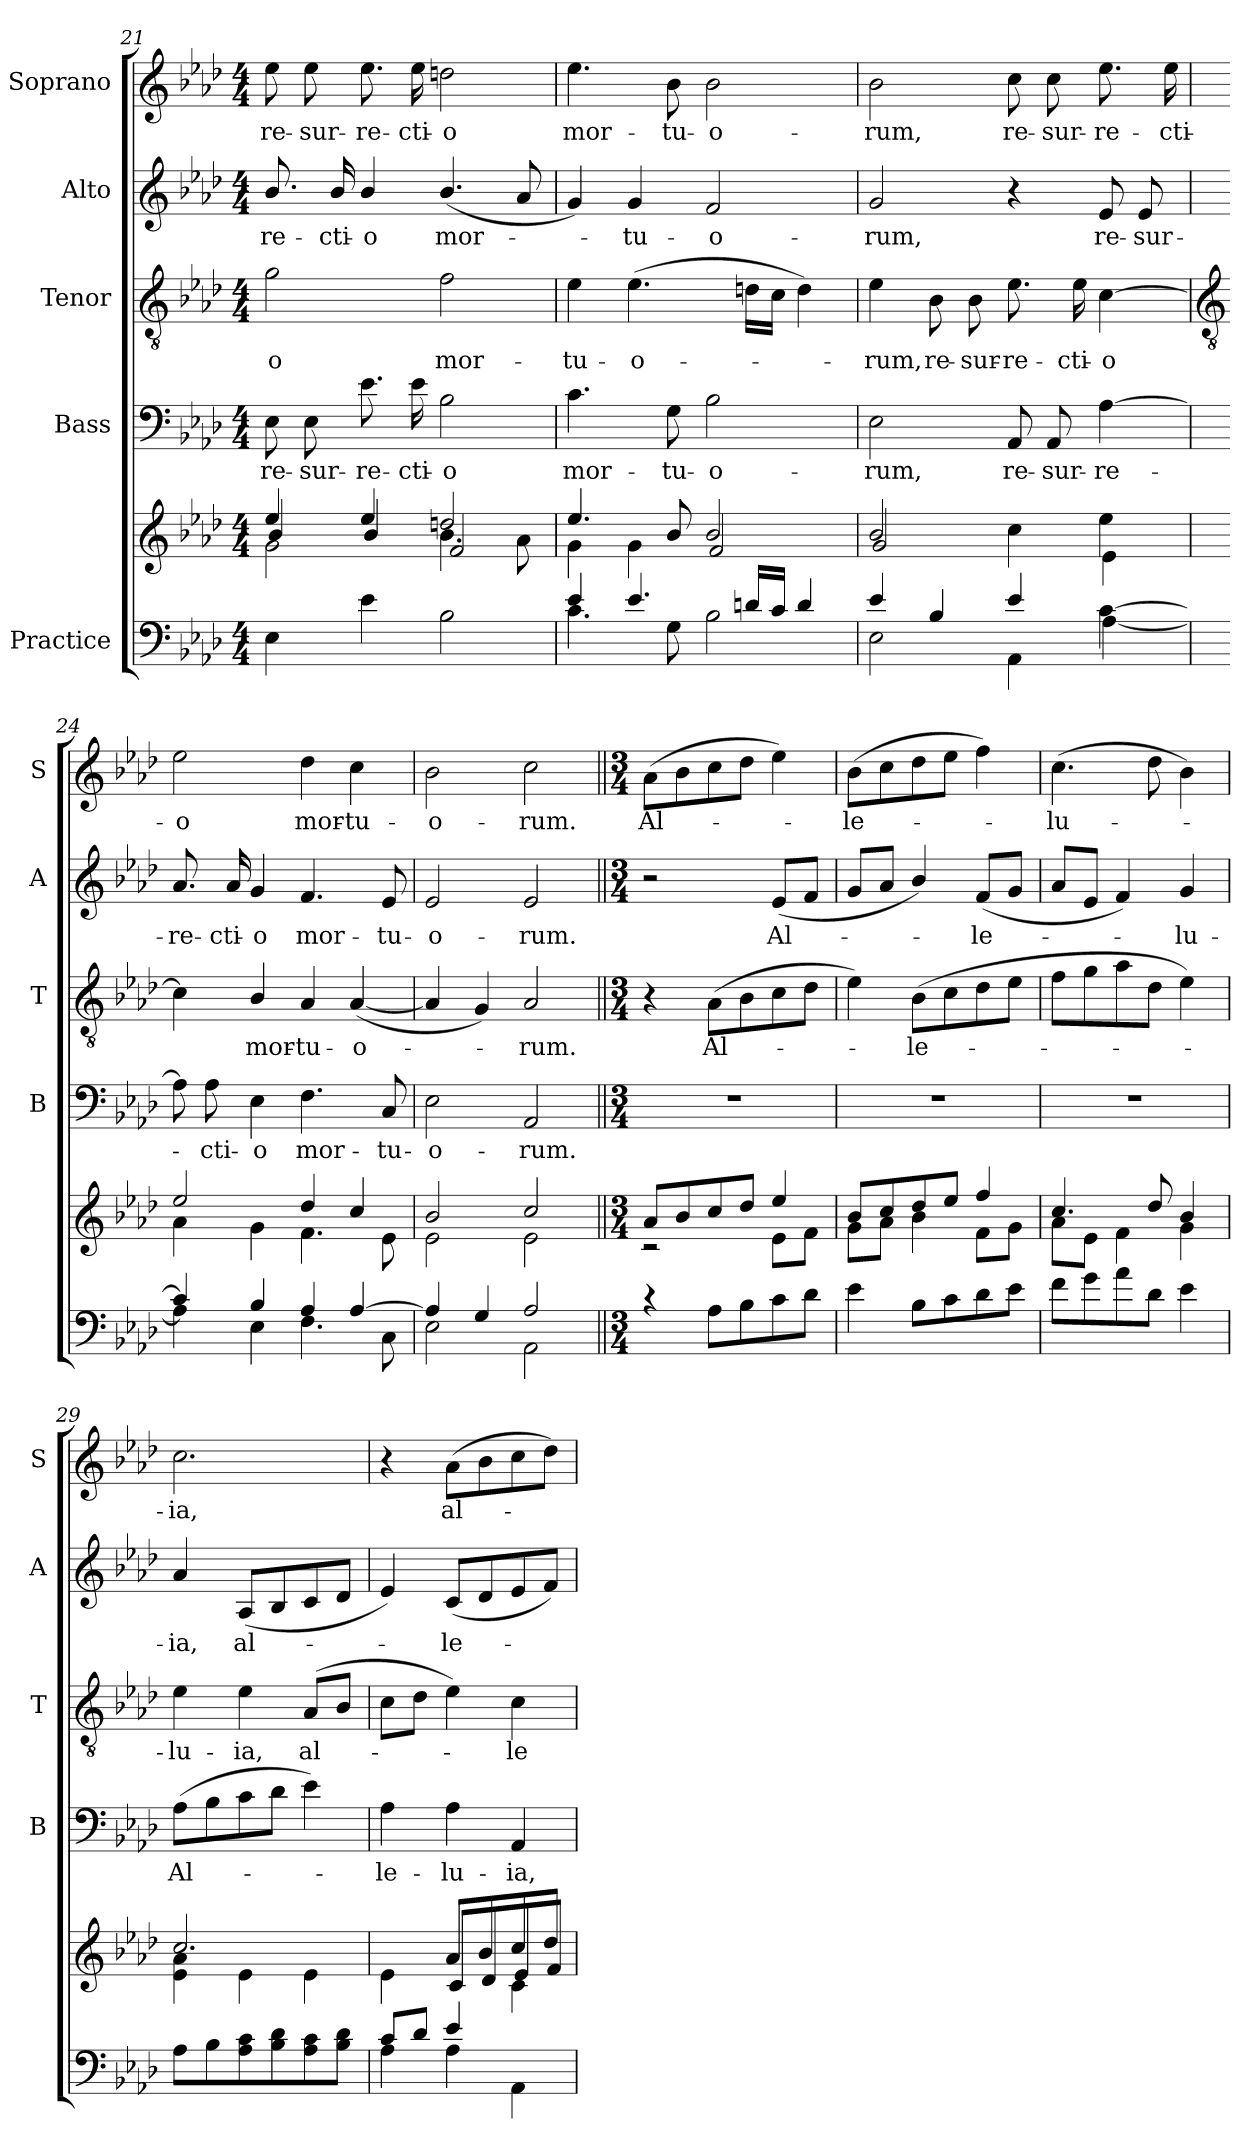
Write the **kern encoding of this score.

**kern	**kern	**kern	**text	**kern	**text	**kern	**text	**kern	**text
*part5	*part5	*part4	*part4	*part3	*part3	*part2	*part2	*part1	*part1
*staff6	*staff5	*staff4	*staff4	*staff3	*staff3	*staff2	*staff2	*staff1	*staff1
*I"Practice	*	*I"Bass	*	*I"Tenor	*	*I"Alto	*	*I"Soprano	*
*	*	*I'B	*	*I'T	*	*I'A	*	*I'S	*
*clefF4	*clefG2	*clefF4	*	*clefGv2	*	*clefG2	*	*clefG2	*
*k[b-e-a-d-]	*k[b-e-a-d-]	*k[b-e-a-d-]	*	*k[b-e-a-d-]	*	*k[b-e-a-d-]	*	*k[b-e-a-d-]	*
*A-:	*A-:	*A-:	*	*A-:	*	*A-:	*	*A-:	*
*M4/4	*M4/4	*M4/4	*	*M4/4	*	*M4/4	*	*M4/4	*
=21	=21	=21	=21	=21	=21	=21	=21	=21	=21
*	*^	*	*	*	*	*	*	*	*
*	*	*^	*	*	*	*	*	*	*	*
!	!	!	!	!	!LO:LY:b	!	!LO:LY:b	!	!LO:LY:b	!	!LO:LY:b
4E-\	4ee-/	4b-/	2g\	8E-	re-	2g	-o	8.b-/	-re-	8ee-	re-
!	!	!	!	!	!LO:LY:b	!	!	!	!	!	!LO:LY:b
.	.	.	.	8E-	-sur-	.	.	.	.	8ee-	-sur-
!	!	!	!	!	!	!	!	!	!LO:LY:b	!	!
.	.	.	.	.	.	.	.	16b-/	-cti-	.	.
!	!	!	!	!	!LO:LY:b	!	!	!	!LO:LY:b	!	!LO:LY:b
4e-\	4ee-/	4b-/	.	8.e-	-re-	.	.	4b-/	-o	8.ee-	-re-
!	!	!	!	!	!LO:LY:b	!	!	!	!	!	!LO:LY:b
.	.	.	.	16e-	-cti-	.	.	.	.	16ee-	-cti-
!	!	!	!	!	!LO:LY:b	!	!LO:LY:b	!	!LO:LY:b	!	!LO:LY:b
2B-\	2ddn/	4.b-\	2f/	2B-	-o	2f	mor-	(<4.b-/	mor-	2ddn	-o
.	.	8a-\	.	.	.	.	.	8a-	.	.	.
*	*	*v	*v	*	*	*	*	*	*	*	*
=22	=22	=22	=22	=22	=22	=22	=22	=22	=22	=22
*^	*	*	*	*	*	*	*	*	*	*
!	!	!	!	!	!LO:LY:b	!	!LO:LY:b	!	!	!	!LO:LY:b
4e-/	4.c\	4.ee-/	4g\	4.c	mor-	4e-	-tu-	4g)	.	4.ee-	mor-
!	!	!	!	!	!	!	!LO:LY:b	!	!LO:LY:b	!	!
4.e-/	.	.	4g\	.	.	(>4.e-	-o-	4g	tu-	.	.
!	!	!	!	!	!LO:LY:b	!	!	!	!	!	!LO:LY:b
.	8G\	8b-/	.	8G	-tu-	.	.	.	.	8b-	-tu-
!	!	!	!	!	!LO:LY:b	!	!	!	!LO:LY:b	!	!LO:LY:b
.	2B-\	2b-/	2f/	2B-	-o-	.	.	2f	-o-	2b-	-o-
16dn/LL	.	.	.	.	.	16dnLL	.	.	.	.	.
16c/JJ	.	.	.	.	.	16cJJ	.	.	.	.	.
4d/	.	.	.	.	.	4d)	.	.	.	.	.
=23	=23	=23	=23	=23	=23	=23	=23	=23	=23	=23	=23
!	!	!	!	!	!LO:LY:b	!	!LO:LY:b	!	!LO:LY:b	!	!LO:LY:b
4e-/	2E-\	2b-/	2g/	2E-	-rum,	4e-	rum,	2g	-rum,	2b-	-rum,
!	!	!	!	!	!	!	!LO:LY:b	!	!	!	!
4B-/	.	.	.	.	.	8B-	re-	.	.	.	.
!	!	!	!	!	!	!	!LO:LY:b	!	!	!	!
.	.	.	.	.	.	8B-	-sur-	.	.	.	.
!	!	!	!	!	!LO:LY:b	!	!LO:LY:b	!	!	!	!LO:LY:b
4e-/	4AA-\	4cc\	4ryy	8AA-	re-	8.e-	-re-	4r	.	8cc	re-
!	!	!	!	!	!LO:LY:b	!	!	!	!	!	!LO:LY:b
.	.	.	.	8AA-	-sur-	.	.	.	.	8cc	-sur-
!	!	!	!	!	!	!	!LO:LY:b	!	!	!	!
.	.	.	.	.	.	16e-	-cti-	.	.	.	.
!	!	!	!	!	!LO:LY:b	!	!LO:LY:b	!	!LO:LY:b	!	!LO:LY:b
[4c\	[4A-\	4ee-\	4e-\	[4A-	-re-	[4c	-o	8e-	re-	8.ee-	-re-
!	!	!	!	!	!	!	!	!	!LO:LY:b	!	!
.	.	.	.	.	.	.	.	8e-	-sur-	.	.
!	!	!	!	!	!	!	!	!	!	!	!LO:LY:b
.	.	.	.	.	.	.	.	.	.	16ee-	-cti-
!!LO:LB:g=z
=24	=24	=24	=24	=24	=24	=24	=24	=24	=24	=24	=24
*	*	*	*	*	*	*clefGv2	*	*	*	*	*
!	!	!	!	!	!	!	!	!	!LO:LY:b	!	!LO:LY:b
4c/]	4A-\]	2ee-/	4a-\	8A-]	.	4c]	.	8.a-	-re-	2ee-	-o
!	!	!	!	!	!LO:LY:b	!	!	!	!	!	!
.	.	.	.	8A-	cti-	.	.	.	.	.	.
!	!	!	!	!	!	!	!	!	!LO:LY:b	!	!
.	.	.	.	.	.	.	.	16a-	-cti-	.	.
!	!	!	!	!	!LO:LY:b	!	!LO:LY:b	!	!LO:LY:b	!	!
4B-/	4E-\	.	4g\	4E-	-o	4B-/	mor-	4g	-o	.	.
!	!	!	!	!	!LO:LY:b	!	!LO:LY:b	!	!LO:LY:b	!	!LO:LY:b
4A-/	4.F\	4dd-/	4.f\	4.F	mor-	4A-	-tu-	4.f	mor-	4dd-	mor-
!	!	!	!	!	!	!	!LO:LY:b	!	!	!	!LO:LY:b
[4A-/	.	4cc/	.	.	.	(<[4A-	-o-	.	.	4cc	-tu-
!	!	!	!	!	!LO:LY:b	!	!	!	!LO:LY:b	!	!
.	8C\	.	8e-\	8C	-tu-	.	.	8e-	-tu-	.	.
=25	=25	=25	=25	=25	=25	=25	=25	=25	=25	=25	=25
!	!	!	!	!	!LO:LY:b	!	!	!	!LO:LY:b	!	!LO:LY:b
4A-/]	2E-\	2b-/	2e-\	2E-	-o-	4A-]	.	2e-	-o-	2b-	-o-
4G/	.	.	.	.	.	4G)	.	.	.	.	.
!	!	!	!	!	!LO:LY:b	!	!LO:LY:b	!	!LO:LY:b	!	!LO:LY:b
2A-/	2AA-\	2cc/	2e-\	2AA-	-rum.	2A-	rum.	2e-	-rum.	2cc	-rum.
=26||	=26||	=26||	=26||	=26||	=26||	=26||	=26||	=26||	=26||	=26||	=26||
*M3/4	*	*M3/4	*	*M3/4	*	*M3/4	*	*M3/4	*	*M3/4	*
!	!LO:N:vis=1	!	!	!LO:N:vis=1	!	!	!	!	!	!	!LO:LY:b
4r	2.ryy	8a-/L	2r	2.r	.	4r	.	2r	.	(>8a-L	Al-
.	.	8b-/	.	.	.	.	.	.	.	8b-	.
!	!	!	!	!	!	!	!LO:LY:b	!	!	!	!
8A-\L	.	8cc/	.	.	.	(>8A-L	Al-	.	.	8cc	.
8B-\	.	8dd-/J	.	.	.	8B-	.	.	.	8dd-J	.
!	!	!	!	!	!	!	!	!	!LO:LY:b	!	!
8c\	.	4ee-/	8e-\L	.	.	8c	.	(<8e-L	Al-	4ee-)	.
8d-\J	.	.	8f\J	.	.	8d-J	.	8fJ	.	.	.
=27	=27	=27	=27	=27	=27	=27	=27	=27	=27	=27	=27
!	!LO:N:vis=1	!	!	!LO:N:vis=1	!	!	!	!	!	!	!LO:LY:b
4e-\	2.ryy	8b-/L	8g\L	2.r	.	4e-)	.	8gL	.	(>8b-L	le-
.	.	8cc/	8a-\J	.	.	.	.	8a-J	.	8cc	.
!	!	!	!	!	!	!	!LO:LY:b	!	!	!	!
8B-\L	.	8dd-/	4b-\	.	.	(>8B-L	le-	4b-/)	.	8dd-	.
8c\	.	8ee-/J	.	.	.	8c	.	.	.	8ee-J	.
!	!	!	!	!	!	!	!	!	!LO:LY:b	!	!
8d-\	.	4ff/	8f\L	.	.	8d-	.	(<8fL	le-	4ff)	.
8e-\J	.	.	8g\J	.	.	8e-J	.	8gJ	.	.	.
=28	=28	=28	=28	=28	=28	=28	=28	=28	=28	=28	=28
!	!LO:N:vis=1	!	!	!LO:N:vis=1	!	!	!	!	!	!	!LO:LY:b
8f\L	2.ryy	4.cc/	8a-\L	2.r	.	8fL	.	8a-L	.	(>4.cc	lu-
8g\	.	.	8e-\J	.	.	8g	.	8e-J	.	.	.
8a-\	.	.	4f\	.	.	8a-	.	4f)	.	.	.
8d-\J	.	8dd-/	.	.	.	8d-J	.	.	.	8dd-	.
!	!	!	!	!	!	!	!	!	!LO:LY:b	!	!
4e-\	.	4b-/	4g\	.	.	4e-)	.	4g	lu-	4b-)	.
=29	=29	=29	=29	=29	=29	=29	=29	=29	=29	=29	=29
!LO:N:vis=1	!	!	!	!	!LO:LY:b	!	!LO:LY:b	!	!LO:LY:b	!	!LO:LY:b
2.ryy	8A-\L	2.cc/	4e-\ 4a-\	(>8A-L	Al-	4e-	lu-	4a-	-ia,	2.cc	ia,
.	8B-\	.	.	8B-	.	.	.	.	.	.	.
!	!	!	!	!	!	!	!LO:LY:b	!	!LO:LY:b	!	!
.	8A-\ 8c\	.	4e-\	8c	.	4e-	-ia,	(<8A-L	al-	.	.
.	8B-\ 8d-\	.	.	8d-J	.	.	.	8B-	.	.	.
!	!	!	!	!	!	!	!LO:LY:b	!	!	!	!
.	8A-\ 8c\	.	4e-\	4e-)	.	(>8A-L	al-	8c	.	.	.
.	8B-\ 8d-\J	.	.	.	.	8B-J	.	8d-J	.	.	.
=30	=30	=30	=30	=30	=30	=30	=30	=30	=30	=30	=30
*	*	*	*^	*	*	*	*	*	*	*	*
!	!	!	!	!	!	!LO:LY:b	!	!	!	!	!	!
8c/L	4A-\	4ryy	4e-\	2ryy	4A-	le-	8cL	.	4e-)	.	4r	.
8d-/J	.	.	.	.	.	.	8d-J	.	.	.	.	.
!	!	!	!	!	!	!LO:LY:b	!	!	!	!LO:LY:b	!	!LO:LY:b
4e-/	4A-\	8a-L	8c/L	.	4A-	-lu-	4e-)	.	(<8cL	le-	(>8a-L	al-
.	.	8b-	8d-/	.	.	.	.	.	8d-	.	8b-	.
!	!	!	!	!	!	!LO:LY:b	!	!LO:LY:b	!	!	!	!
4ryy	4AA-\	8cc	8e-/	4c\	4AA-	-ia,	4c	le-	8e-	.	8cc	.
.	.	8dd-J	8f/J	.	.	.	.	.	8fJ)	.	8dd-J)	.
*v	*v	*	*	*	*	*	*	*	*	*	*	*
*	*v	*v	*v	*	*	*	*	*	*	*	*
=	=	=	=	=	=	=	=	=	=
*-	*-	*-	*-	*-	*-	*-	*-	*-	*-
